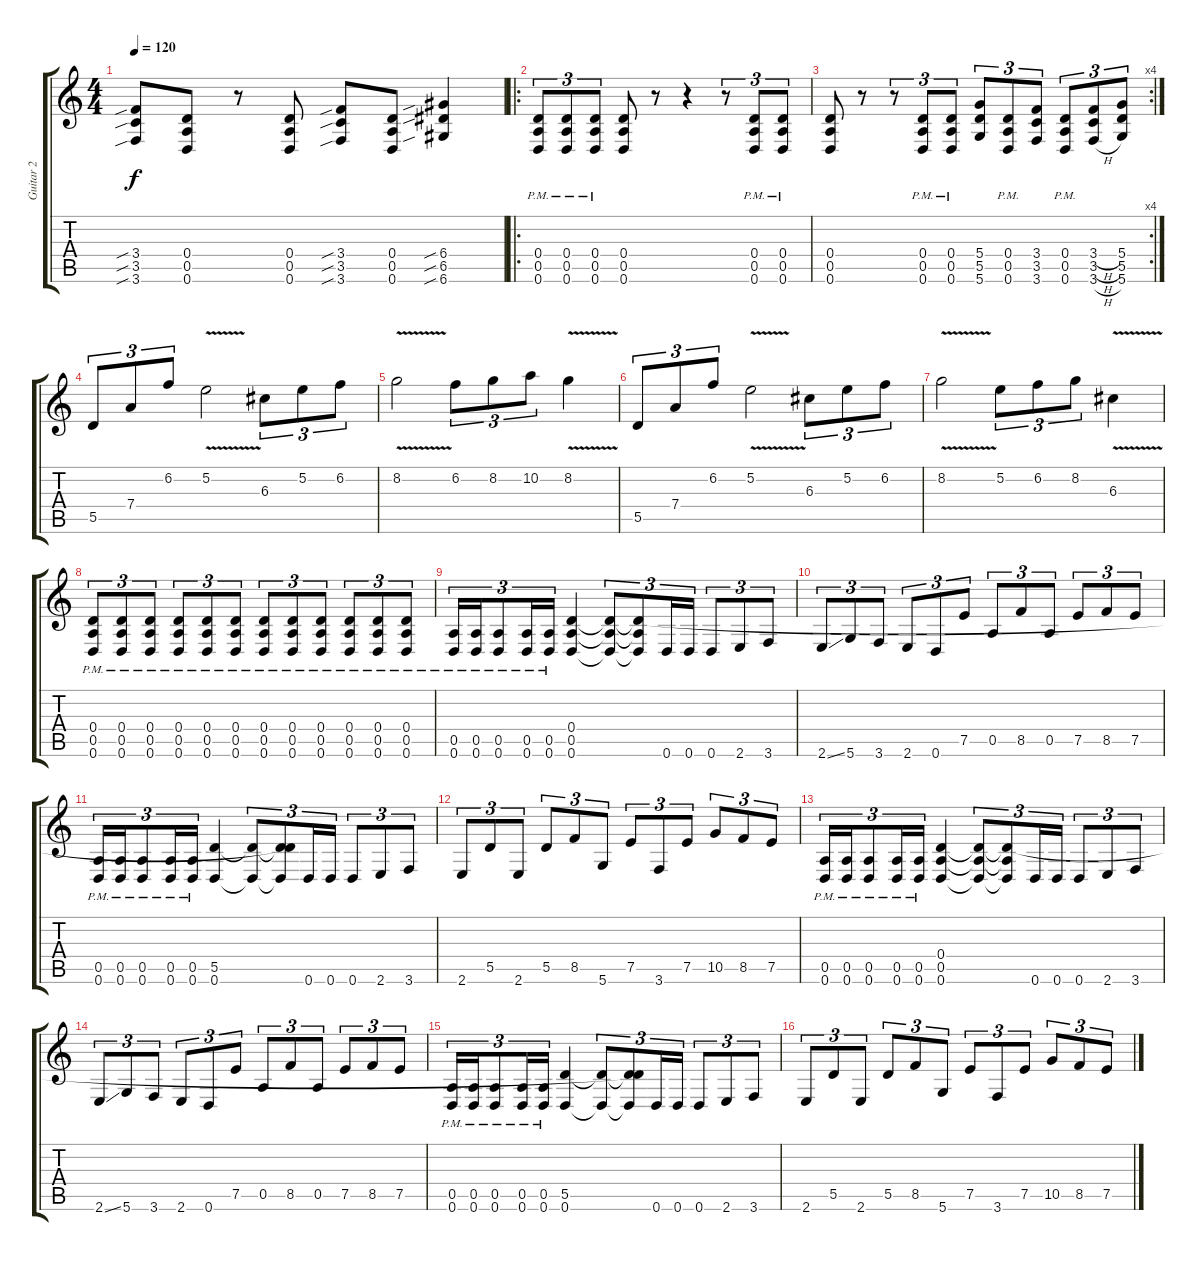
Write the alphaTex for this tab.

\track ("Guitar 2" "Guitar 2") {instrument distortionguitar}
\staff {score tabs}
\tuning (E4 B3 G3 D3 A2 D2) {hide}
\ts (4 4)
\tempo 120
\clef g2
\ks c
(3.4{sib} 3.5{sib} 3.6{sib}).8{dy f} (0.4 0.5 0.6).8 r.8 (0.4 0.5 0.6).8 (3.4{sib} 3.5{sib} 3.6{sib}).8 (0.4 0.5 0.6).8 (6.4{sib} 6.5{sib} 6.6{sib}).4 |
\ro
(0.4{pm} 0.5{pm} 0.6{pm}).8{tu (3 2)} (0.4{pm} 0.5{pm} 0.6{pm}).8{tu (3 2)} (0.4{pm} 0.5{pm} 0.6{pm}).8{tu (3 2)} (0.4 0.5 0.6).8 r.8 r.4 r.8{tu (3 2)} (0.4{pm} 0.5{pm} 0.6{pm}).8{tu (3 2)} (0.4{pm} 0.5{pm} 0.6{pm}).8{tu (3 2)} |
\rc 4
(0.4 0.5 0.6).8 r.8 r.8{tu (3 2)} (0.4{pm} 0.5{pm} 0.6{pm}).8{tu (3 2)} (0.4{pm} 0.5{pm} 0.6{pm}).8{tu (3 2)} (5.4 5.5 5.6).8{tu (3 2)} (0.4{pm} 0.5{pm} 0.6{pm}).8{tu (3 2)} (3.4 3.5 3.6).8{tu (3 2)} (0.4{pm} 0.5{pm} 0.6{pm}).8{tu (3 2)} (3.4{h} 3.5{h} 3.6{h}).8{tu (3 2)} (5.4 5.5 5.6).8{tu (3 2)} |
5.5.8{tu (3 2)} 7.4.8{tu (3 2)} 6.2.8{tu (3 2)} 5.2{v}.2 6.3.8{tu (3 2)} 5.2.8{tu (3 2)} 6.2.8{tu (3 2)} |
8.2{v}.2 6.2.8{tu (3 2)} 8.2.8{tu (3 2)} 10.2.8{tu (3 2)} 8.2{v}.4 |
5.5.8{tu (3 2)} 7.4.8{tu (3 2)} 6.2.8{tu (3 2)} 5.2{v}.2 6.3.8{tu (3 2)} 5.2.8{tu (3 2)} 6.2.8{tu (3 2)} |
8.2{v}.2 5.2.8{tu (3 2)} 6.2.8{tu (3 2)} 8.2.8{tu (3 2)} 6.3{v}.4 |
(0.4{pm} 0.5{pm} 0.6{pm}).8{tu (3 2)} (0.4{pm} 0.5{pm} 0.6{pm}).8{tu (3 2)} (0.4{pm} 0.5{pm} 0.6{pm}).8{tu (3 2)} (0.4{pm} 0.5{pm} 0.6{pm}).8{tu (3 2)} (0.4{pm} 0.5{pm} 0.6{pm}).8{tu (3 2)} (0.4{pm} 0.5{pm} 0.6{pm}).8{tu (3 2)} (0.4{pm} 0.5{pm} 0.6{pm}).8{tu (3 2)} (0.4{pm} 0.5{pm} 0.6{pm}).8{tu (3 2)} (0.4{pm} 0.5{pm} 0.6{pm}).8{tu (3 2)} (0.4{pm} 0.5{pm} 0.6{pm}).8{tu (3 2)} (0.4{pm} 0.5{pm} 0.6{pm}).8{tu (3 2)} (0.4{pm} 0.5{pm} 0.6{pm}).8{tu (3 2)} |
(0.5{pm} 0.6{pm}).16{tu (3 2)} (0.5{pm} 0.6{pm}).16{tu (3 2)} (0.5{pm} 0.6{pm}).8{tu (3 2)} (0.5{pm} 0.6{pm}).16{tu (3 2)} (0.5{pm} 0.6{pm}).16{tu (3 2)} (0.4 0.5 0.6).4 (0.4{t} 0.5{t} 0.6{t}).8{tu (3 2)} (0.4{t} 0.5{t} 0.6{t}).8{tu (3 2)} 0.6.16{tu (3 2)} 0.6.16{tu (3 2)} 0.6.8{tu (3 2)} 2.6.8{tu (3 2)} 3.6.8{tu (3 2)} |
2.6{ss}.8{tu (3 2)} 5.6.8{tu (3 2)} 3.6.8{tu (3 2)} 2.6.8{tu (3 2)} 0.6.8{tu (3 2)} 7.5.8{tu (3 2)} 0.5.8{tu (3 2)} 8.5.8{tu (3 2)} 0.5.8{tu (3 2)} 7.5.8{tu (3 2)} 8.5.8{tu (3 2)} 7.5.8{tu (3 2)} |
(0.5{pm} 0.6{pm}).16{tu (3 2)} (0.5{pm} 0.6{pm}).16{tu (3 2)} (0.5{pm} 0.6{pm}).8{tu (3 2)} (0.5{pm} 0.6{pm}).16{tu (3 2)} (0.5{pm} 0.6{pm}).16{tu (3 2)} (5.5 0.6).4 (5.5{t} 0.6{t}).8{tu (3 2)} (0.4{t} 5.5{t} 0.6{t}).8{tu (3 2)} 0.6.16{tu (3 2)} 0.6.16{tu (3 2)} 0.6.8{tu (3 2)} 2.6.8{tu (3 2)} 3.6.8{tu (3 2)} |
2.6.8{tu (3 2)} 5.5.8{tu (3 2)} 2.6.8{tu (3 2)} 5.5.8{tu (3 2)} 8.5.8{tu (3 2)} 5.6.8{tu (3 2)} 7.5.8{tu (3 2)} 3.6.8{tu (3 2)} 7.5.8{tu (3 2)} 10.5.8{tu (3 2)} 8.5.8{tu (3 2)} 7.5.8{tu (3 2)} |
(0.5{pm} 0.6{pm}).16{tu (3 2)} (0.5{pm} 0.6{pm}).16{tu (3 2)} (0.5{pm} 0.6{pm}).8{tu (3 2)} (0.5{pm} 0.6{pm}).16{tu (3 2)} (0.5{pm} 0.6{pm}).16{tu (3 2)} (0.4 0.5 0.6).4 (0.4{t} 0.5{t} 0.6{t}).8{tu (3 2)} (0.4{t} 0.5{t} 0.6{t}).8{tu (3 2)} 0.6.16{tu (3 2)} 0.6.16{tu (3 2)} 0.6.8{tu (3 2)} 2.6.8{tu (3 2)} 3.6.8{tu (3 2)} |
2.6{ss}.8{tu (3 2)} 5.6.8{tu (3 2)} 3.6.8{tu (3 2)} 2.6.8{tu (3 2)} 0.6.8{tu (3 2)} 7.5.8{tu (3 2)} 0.5.8{tu (3 2)} 8.5.8{tu (3 2)} 0.5.8{tu (3 2)} 7.5.8{tu (3 2)} 8.5.8{tu (3 2)} 7.5.8{tu (3 2)} |
(0.5{pm} 0.6{pm}).16{tu (3 2)} (0.5{pm} 0.6{pm}).16{tu (3 2)} (0.5{pm} 0.6{pm}).8{tu (3 2)} (0.5{pm} 0.6{pm}).16{tu (3 2)} (0.5{pm} 0.6{pm}).16{tu (3 2)} (5.5 0.6).4 (5.5{t} 0.6{t}).8{tu (3 2)} (0.4{t} 5.5{t} 0.6{t}).8{tu (3 2)} 0.6.16{tu (3 2)} 0.6.16{tu (3 2)} 0.6.8{tu (3 2)} 2.6.8{tu (3 2)} 3.6.8{tu (3 2)} |
2.6.8{tu (3 2)} 5.5.8{tu (3 2)} 2.6.8{tu (3 2)} 5.5.8{tu (3 2)} 8.5.8{tu (3 2)} 5.6.8{tu (3 2)} 7.5.8{tu (3 2)} 3.6.8{tu (3 2)} 7.5.8{tu (3 2)} 10.5.8{tu (3 2)} 8.5.8{tu (3 2)} 7.5.8{tu (3 2)}
